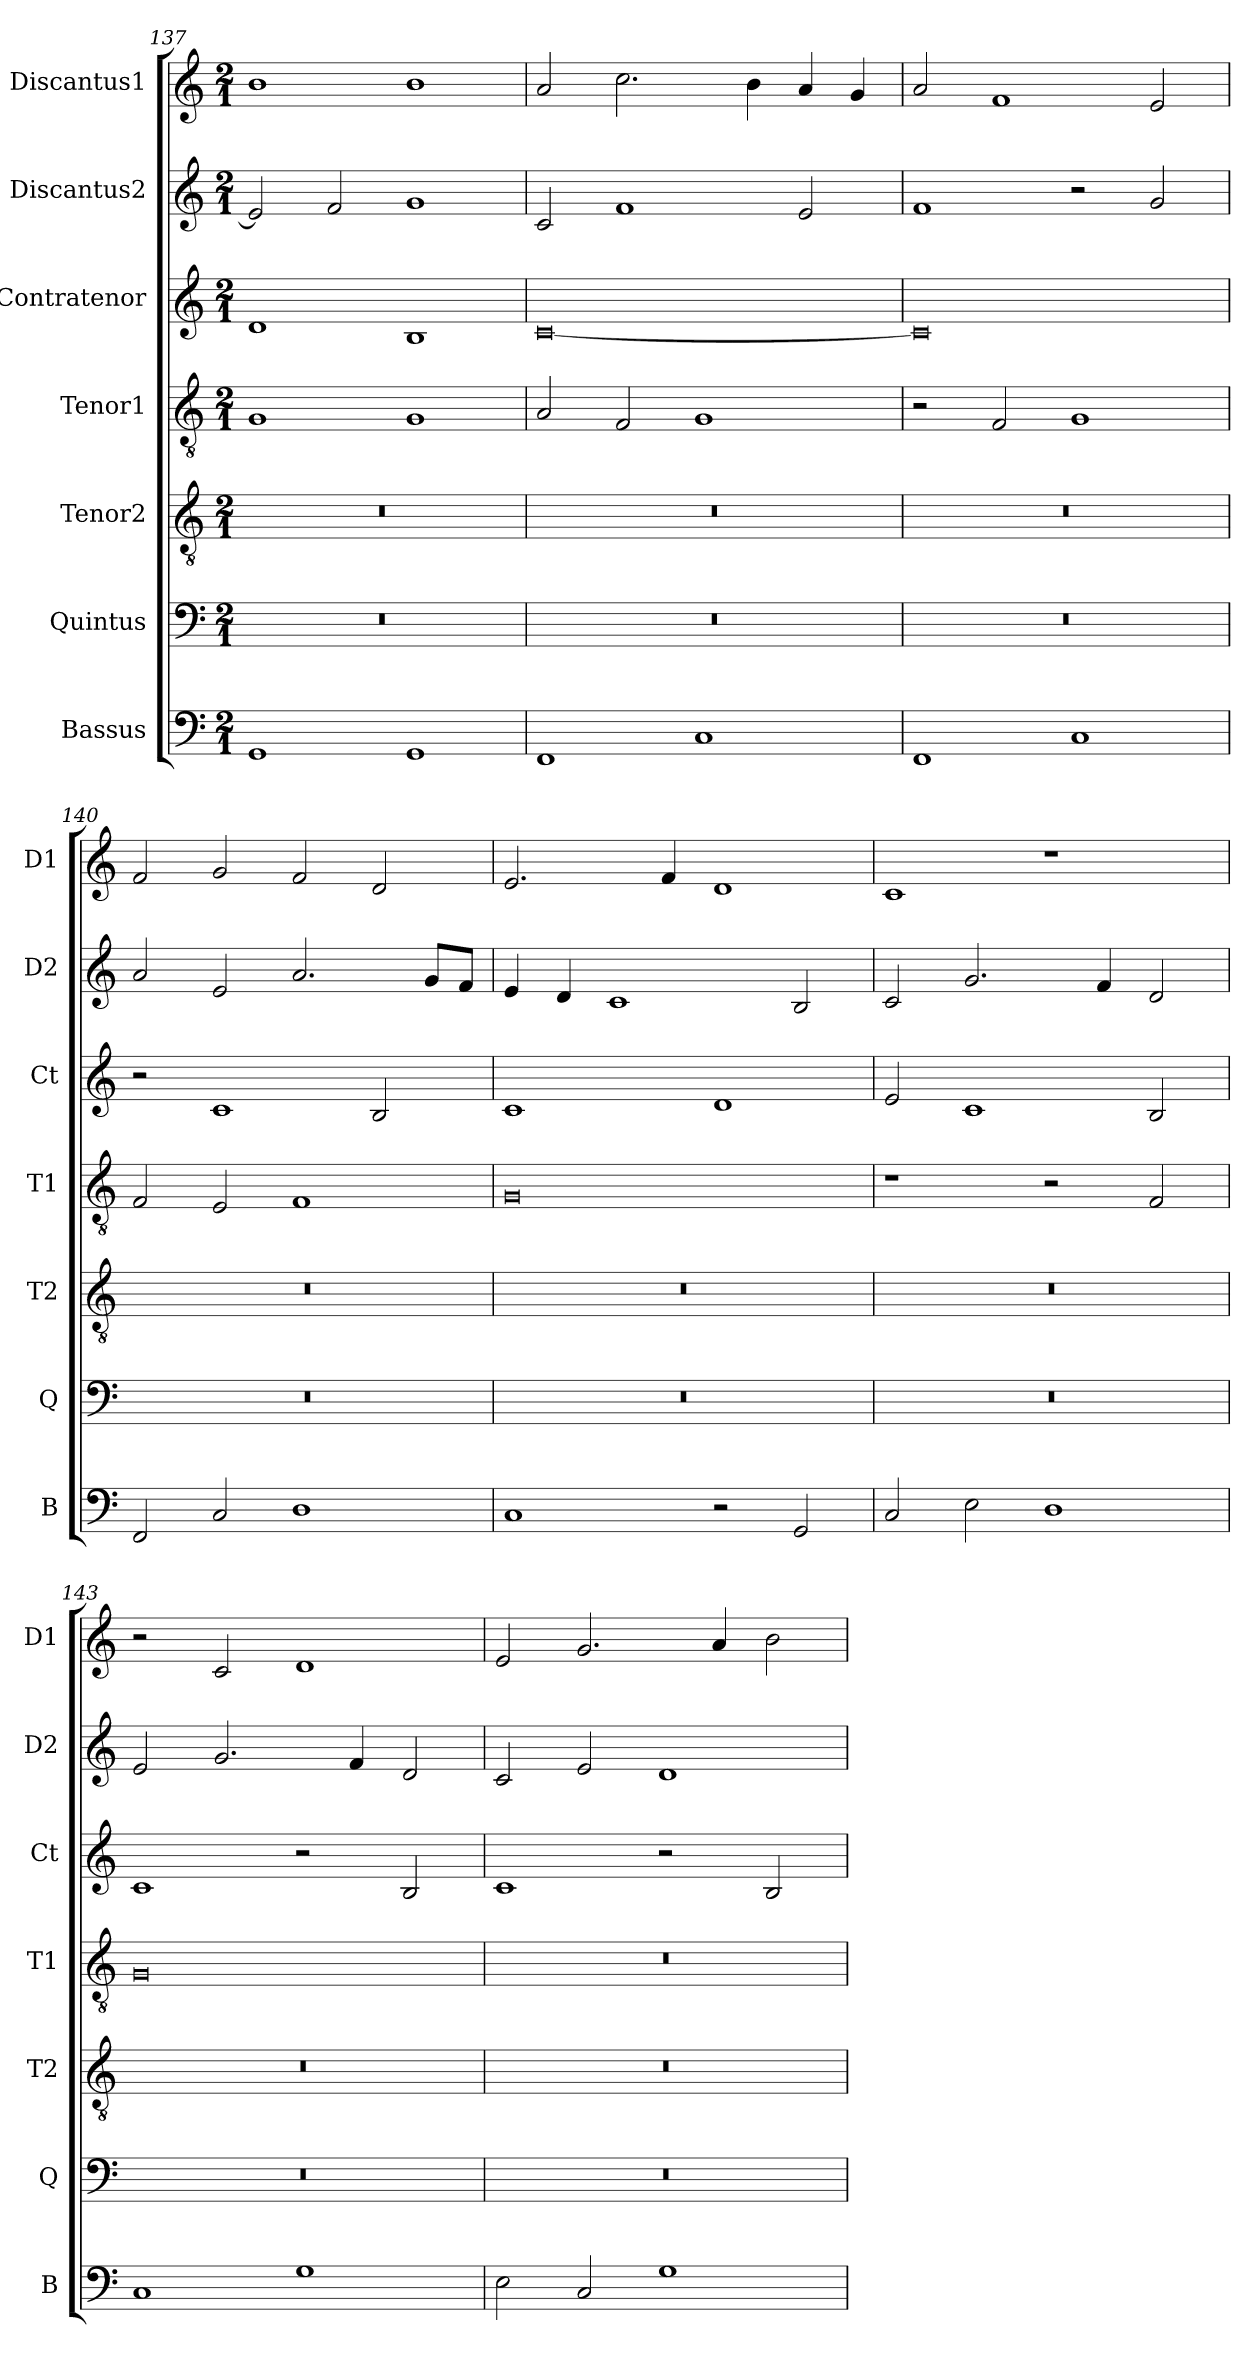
**kern	**kern	**kern	**kern	**kern	**kern	**kern
*part7	*part6	*part5	*part4	*part3	*part2	*part1
*staff7	*staff6	*staff5	*staff4	*staff3	*staff2	*staff1
*I"Bassus	*I"Quintus	*I"Tenor2	*I"Tenor1	*I"Contratenor	*I"Discantus2	*I"Discantus1
*I'B	*I'Q	*I'T2	*I'T1	*I'Ct	*I'D2	*I'D1
*clefF4	*clefF4	*clefGv2	*clefGv2	*clefG2	*clefG2	*clefG2
*k[]	*k[]	*k[]	*k[]	*k[]	*k[]	*k[]
*M2/1	*M2/1	*M2/1	*M2/1	*M2/1	*M2/1	*M2/1
=137	=137	=137	=137	=137	=137	=137
1GG	0r	0r	1G	1d	2e/]	1b
.	.	.	.	.	2f/	.
1GG	.	.	1G	1B	1g	1b
=138	=138	=138	=138	=138	=138	=138
1FF	0r	0r	2A/	[0c	2c/	2a/
.	.	.	2F/	.	1f	2.cc\
1C	.	.	1G	.	.	.
.	.	.	.	.	.	4b\
.	.	.	.	.	2e/	4a/
.	.	.	.	.	.	4g/
=139	=139	=139	=139	=139	=139	=139
1FF	0r	0r	2r	0c]	1f	2a/
.	.	.	2F/	.	.	1f
1C	.	.	1G	.	2r	.
.	.	.	.	.	2g/	2e/
=140	=140	=140	=140	=140	=140	=140
2FF/	0r	0r	2F/	2r	2a/	2f/
2C/	.	.	2E/	1c	2e/	2g/
1D	.	.	1F	.	2.a/	2f/
.	.	.	.	2B/	.	2d/
.	.	.	.	.	8g/L	.
.	.	.	.	.	8f/J	.
=141	=141	=141	=141	=141	=141	=141
1C	0r	0r	0G	1c	4e/	2.e/
.	.	.	.	.	4d/	.
.	.	.	.	.	1c	.
.	.	.	.	.	.	4f/
2r	.	.	.	1d	.	1d
2GG/	.	.	.	.	2B/	.
=142	=142	=142	=142	=142	=142	=142
2C/	0r	0r	1r	2e/	2c/	1c
2E\	.	.	.	1c	2.g/	.
1D	.	.	2r	.	.	1r
.	.	.	.	.	4f/	.
.	.	.	2F/	2B/	2d/	.
=143	=143	=143	=143	=143	=143	=143
1C	0r	0r	0G	1c	2e/	2r
.	.	.	.	.	2.g/	2c/
1G	.	.	.	2r	.	1d
.	.	.	.	.	4f/	.
.	.	.	.	2B/	2d/	.
=144	=144	=144	=144	=144	=144	=144
2E\	0r	0r	0r	1c	2c/	2e/
2C/	.	.	.	.	2e/	2.g/
1G	.	.	.	2r	1d	.
.	.	.	.	.	.	4a/
.	.	.	.	2B/	.	2b\
=	=	=	=	=	=	=
*-	*-	*-	*-	*-	*-	*-
